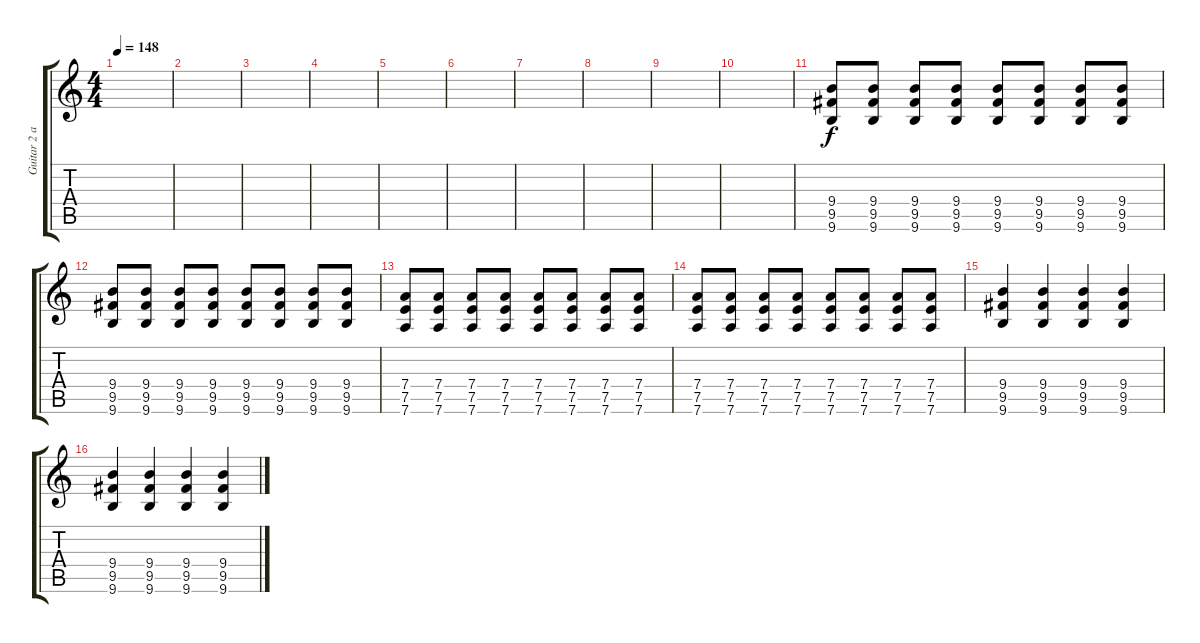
\track ("Guitar 2 and 3" "Guitar 2 a") {instrument distortionguitar}
\staff {score tabs}
\tuning (E4 B3 G3 D3 A2 D2) {hide}
\ts (4 4)
\tempo 148
\clef g2
\ks c
|
|
|
|
|
|
|
|
|
|
(9.4 9.5 9.6).8 (9.4 9.5 9.6).8 (9.4 9.5 9.6).8 (9.4 9.5 9.6).8 (9.4 9.5 9.6).8 (9.4 9.5 9.6).8 (9.4 9.5 9.6).8 (9.4 9.5 9.6).8 |
(9.4 9.5 9.6).8 (9.4 9.5 9.6).8 (9.4 9.5 9.6).8 (9.4 9.5 9.6).8 (9.4 9.5 9.6).8 (9.4 9.5 9.6).8 (9.4 9.5 9.6).8 (9.4 9.5 9.6).8 |
(7.4 7.5 7.6).8 (7.4 7.5 7.6).8 (7.4 7.5 7.6).8 (7.4 7.5 7.6).8 (7.4 7.5 7.6).8 (7.4 7.5 7.6).8 (7.4 7.5 7.6).8 (7.4 7.5 7.6).8 |
(7.4 7.5 7.6).8 (7.4 7.5 7.6).8 (7.4 7.5 7.6).8 (7.4 7.5 7.6).8 (7.4 7.5 7.6).8 (7.4 7.5 7.6).8 (7.4 7.5 7.6).8 (7.4 7.5 7.6).8 |
(9.4 9.5 9.6).4 (9.4 9.5 9.6).4 (9.4 9.5 9.6).4 (9.4 9.5 9.6).4 |
(9.4 9.5 9.6).4 (9.4 9.5 9.6).4 (9.4 9.5 9.6).4 (9.4 9.5 9.6).4
